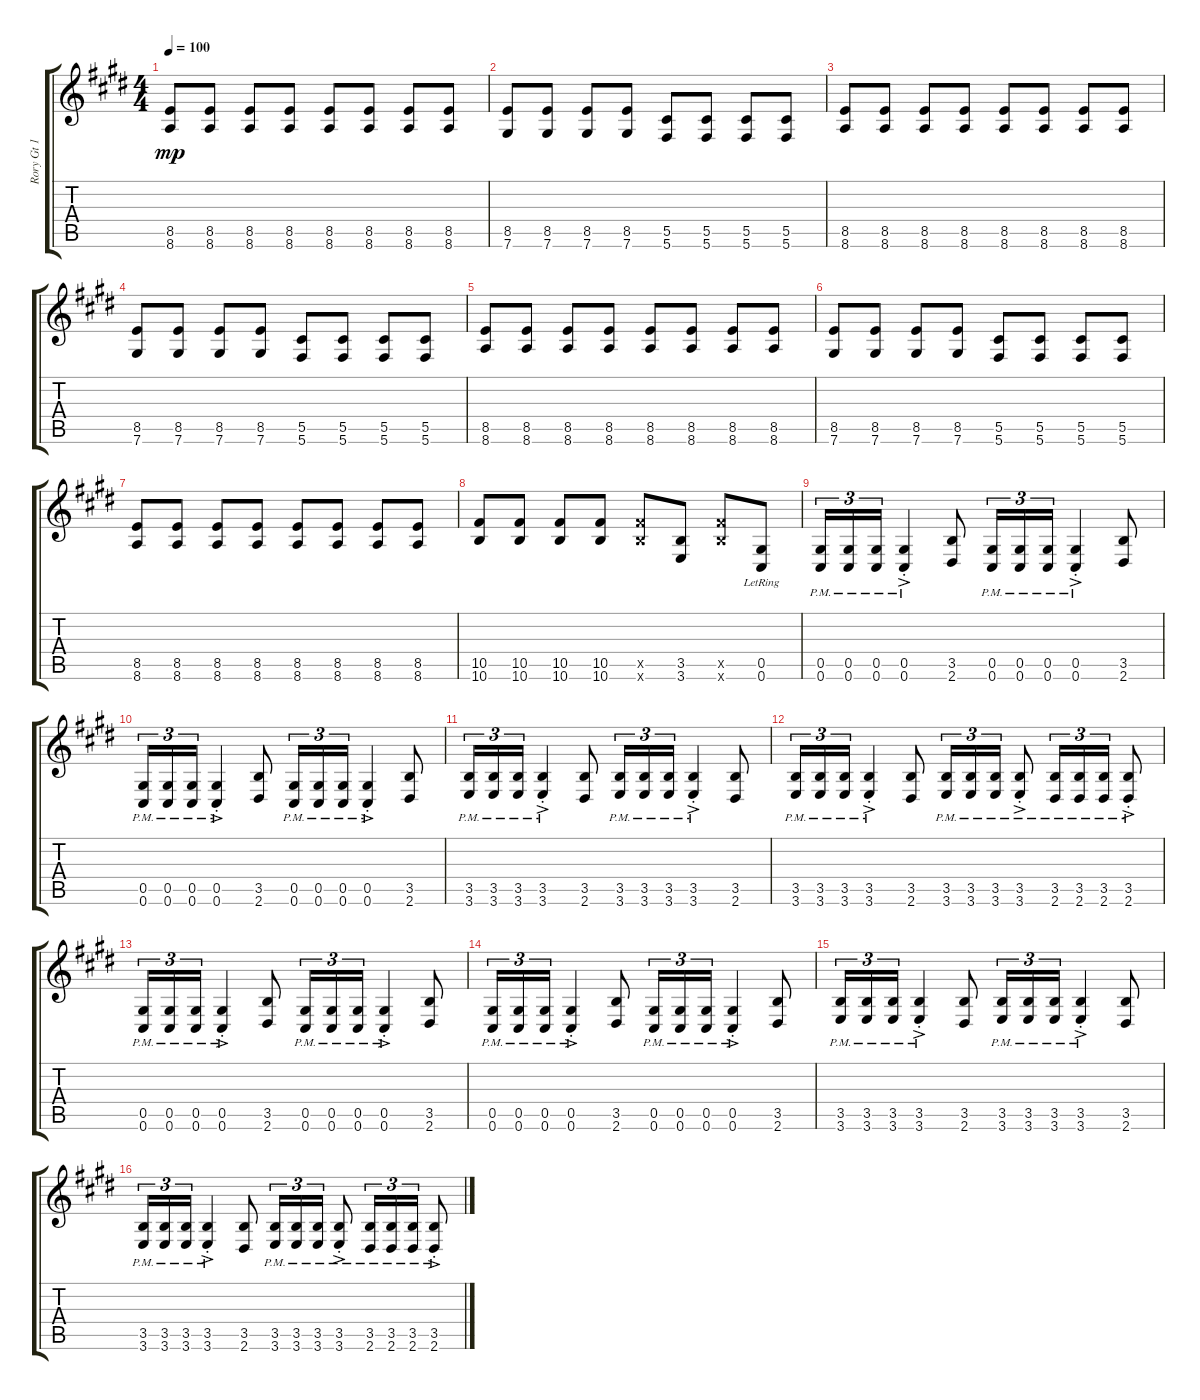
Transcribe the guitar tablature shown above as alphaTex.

\track ("Rory Gt 1" "Rory Gt 1") {instrument overdrivenguitar}
\staff {score tabs}
\tuning (Eb4 Bb3 Gb3 Db3 Ab2 Db2) {hide}
\ts (4 4)
\tempo 100
\clef g2
\ks e
(8.5 8.6).8{dy mp} (8.5 8.6).8 (8.5 8.6).8 (8.5 8.6).8 (8.5 8.6).8 (8.5 8.6).8 (8.5 8.6).8 (8.5 8.6).8 |
(8.5 7.6).8 (8.5 7.6).8 (8.5 7.6).8 (8.5 7.6).8 (5.5 5.6).8 (5.5 5.6).8 (5.5 5.6).8 (5.5 5.6).8 |
(8.5 8.6).8 (8.5 8.6).8 (8.5 8.6).8 (8.5 8.6).8 (8.5 8.6).8 (8.5 8.6).8 (8.5 8.6).8 (8.5 8.6).8 |
(8.5 7.6).8 (8.5 7.6).8 (8.5 7.6).8 (8.5 7.6).8 (5.5 5.6).8 (5.5 5.6).8 (5.5 5.6).8 (5.5 5.6).8 |
(8.5 8.6).8 (8.5 8.6).8 (8.5 8.6).8 (8.5 8.6).8 (8.5 8.6).8 (8.5 8.6).8 (8.5 8.6).8 (8.5 8.6).8 |
(8.5 7.6).8 (8.5 7.6).8 (8.5 7.6).8 (8.5 7.6).8 (5.5 5.6).8 (5.5 5.6).8 (5.5 5.6).8 (5.5 5.6).8 |
(8.5 8.6).8 (8.5 8.6).8 (8.5 8.6).8 (8.5 8.6).8 (8.5 8.6).8 (8.5 8.6).8 (8.5 8.6).8 (8.5 8.6).8 |
(10.5 10.6).8 (10.5 10.6).8 (10.5 10.6).8 (10.5 10.6).8 (10.5{x} 10.6{x}).8 (3.5 3.6).8 (10.5{x} 10.6{x}).8 (0.5{lr} 0.6{lr}).8 |
(0.5{pm} 0.6{pm}).16{tu (3 2)} (0.5{pm} 0.6{pm}).16{tu (3 2)} (0.5{pm} 0.6{pm}).16{tu (3 2)} (0.5{ac pm st} 0.6{ac pm st}).4 (3.5 2.6).8 (0.5{pm} 0.6{pm}).16{tu (3 2)} (0.5{pm} 0.6{pm}).16{tu (3 2)} (0.5{pm} 0.6{pm}).16{tu (3 2)} (0.5{ac pm st} 0.6{ac pm st}).4 (3.5 2.6).8 |
(0.5{pm} 0.6{pm}).16{tu (3 2)} (0.5{pm} 0.6{pm}).16{tu (3 2)} (0.5{pm} 0.6{pm}).16{tu (3 2)} (0.5{ac pm st} 0.6{ac pm st}).4 (3.5 2.6).8 (0.5{pm} 0.6{pm}).16{tu (3 2)} (0.5{pm} 0.6{pm}).16{tu (3 2)} (0.5{pm} 0.6{pm}).16{tu (3 2)} (0.5{ac pm st} 0.6{ac pm st}).4 (3.5 2.6).8 |
(3.5 3.6{pm}).16{tu (3 2)} (3.5 3.6{pm}).16{tu (3 2)} (3.5 3.6{pm}).16{tu (3 2)} (3.5{ac st} 3.6{ac pm st}).4 (3.5 2.6).8 (3.5 3.6{pm}).16{tu (3 2)} (3.5 3.6{pm}).16{tu (3 2)} (3.5 3.6{pm}).16{tu (3 2)} (3.5{ac st} 3.6{ac pm st}).4 (3.5 2.6).8 |
(3.5 3.6{pm}).16{tu (3 2)} (3.5 3.6{pm}).16{tu (3 2)} (3.5 3.6{pm}).16{tu (3 2)} (3.5{ac st} 3.6{ac pm st}).4 (3.5 2.6).8 (3.5 3.6{pm}).16{tu (3 2)} (3.5 3.6{pm}).16{tu (3 2)} (3.5 3.6{pm}).16{tu (3 2)} (3.5{ac st} 3.6{ac pm st}).8 (3.5{pm} 2.6{pm}).16{tu (3 2)} (3.5{pm} 2.6{pm}).16{tu (3 2)} (3.5{pm} 2.6{pm}).16{tu (3 2)} (3.5{ac pm st} 2.6{ac pm st}).8 |
(0.5{pm} 0.6{pm}).16{tu (3 2)} (0.5{pm} 0.6{pm}).16{tu (3 2)} (0.5{pm} 0.6{pm}).16{tu (3 2)} (0.5{ac pm st} 0.6{ac pm st}).4 (3.5 2.6).8 (0.5{pm} 0.6{pm}).16{tu (3 2)} (0.5{pm} 0.6{pm}).16{tu (3 2)} (0.5{pm} 0.6{pm}).16{tu (3 2)} (0.5{ac pm st} 0.6{ac pm st}).4 (3.5 2.6).8 |
(0.5{pm} 0.6{pm}).16{tu (3 2)} (0.5{pm} 0.6{pm}).16{tu (3 2)} (0.5{pm} 0.6{pm}).16{tu (3 2)} (0.5{ac pm st} 0.6{ac pm st}).4 (3.5 2.6).8 (0.5{pm} 0.6{pm}).16{tu (3 2)} (0.5{pm} 0.6{pm}).16{tu (3 2)} (0.5{pm} 0.6{pm}).16{tu (3 2)} (0.5{ac pm st} 0.6{ac pm st}).4 (3.5 2.6).8 |
(3.5 3.6{pm}).16{tu (3 2)} (3.5 3.6{pm}).16{tu (3 2)} (3.5 3.6{pm}).16{tu (3 2)} (3.5{ac st} 3.6{ac pm st}).4 (3.5 2.6).8 (3.5 3.6{pm}).16{tu (3 2)} (3.5 3.6{pm}).16{tu (3 2)} (3.5 3.6{pm}).16{tu (3 2)} (3.5{ac st} 3.6{ac pm st}).4 (3.5 2.6).8 |
(3.5 3.6{pm}).16{tu (3 2)} (3.5 3.6{pm}).16{tu (3 2)} (3.5 3.6{pm}).16{tu (3 2)} (3.5{ac st} 3.6{ac pm st}).4 (3.5 2.6).8 (3.5 3.6{pm}).16{tu (3 2)} (3.5 3.6{pm}).16{tu (3 2)} (3.5 3.6{pm}).16{tu (3 2)} (3.5{ac st} 3.6{ac pm st}).8 (3.5{pm} 2.6{pm}).16{tu (3 2)} (3.5{pm} 2.6{pm}).16{tu (3 2)} (3.5{pm} 2.6{pm}).16{tu (3 2)} (3.5{ac pm st} 2.6{ac pm st}).8
